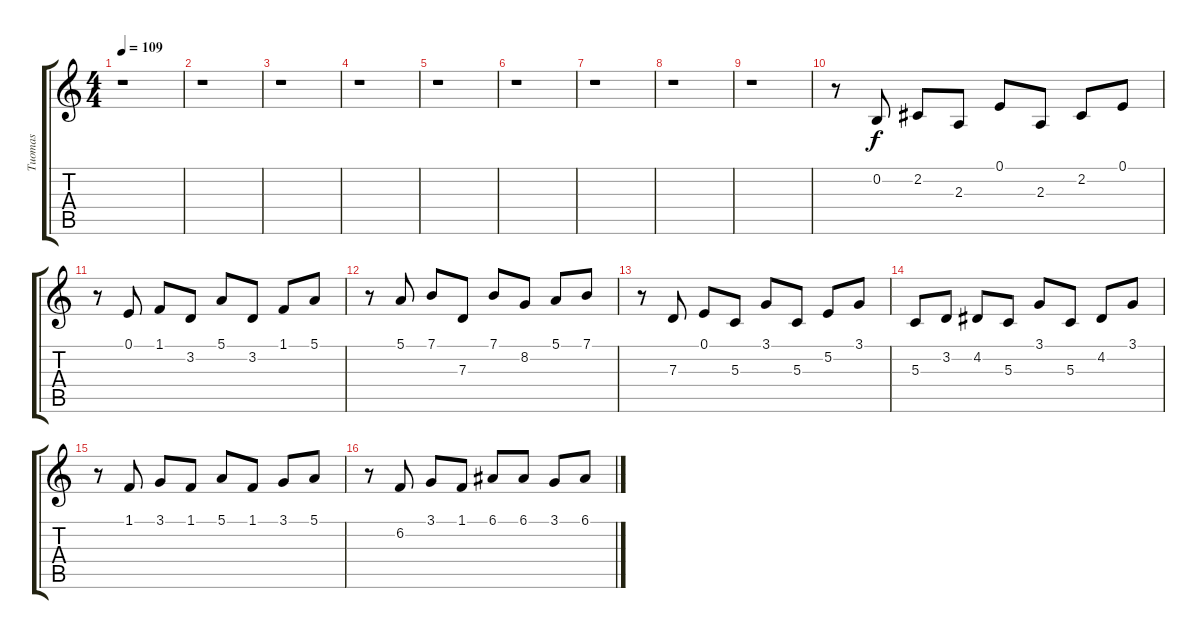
\track ("Tuomas" "Tuomas") {instrument acousticgrandpiano}
\staff {score tabs}
\tuning (E4 B3 G3 D3 A2 E2) {hide}
\ts (4 4)
\tempo 109
\clef g2
\ks c
r.1{dy f} |
r.1 |
r.1 |
r.1 |
r.1 |
r.1 |
r.1 |
r.1 |
r.1 |
r.8 0.2.8 2.2.8 2.3.8 0.1.8 2.3.8 2.2.8 0.1.8 |
r.8 0.1.8 1.1.8 3.2.8 5.1.8 3.2.8 1.1.8 5.1.8 |
r.8 5.1.8 7.1.8 7.3.8 7.1.8 8.2.8 5.1.8 7.1.8 |
r.8 7.3.8 0.1.8 5.3.8 3.1.8 5.3.8 5.2.8 3.1.8 |
5.3.8 3.2.8 4.2.8 5.3.8 3.1.8 5.3.8 4.2.8 3.1.8 |
r.8 1.1.8 3.1.8 1.1.8 5.1.8 1.1.8 3.1.8 5.1.8 |
r.8 6.2.8 3.1.8 1.1.8 6.1.8 6.1.8 3.1.8 6.1.8
